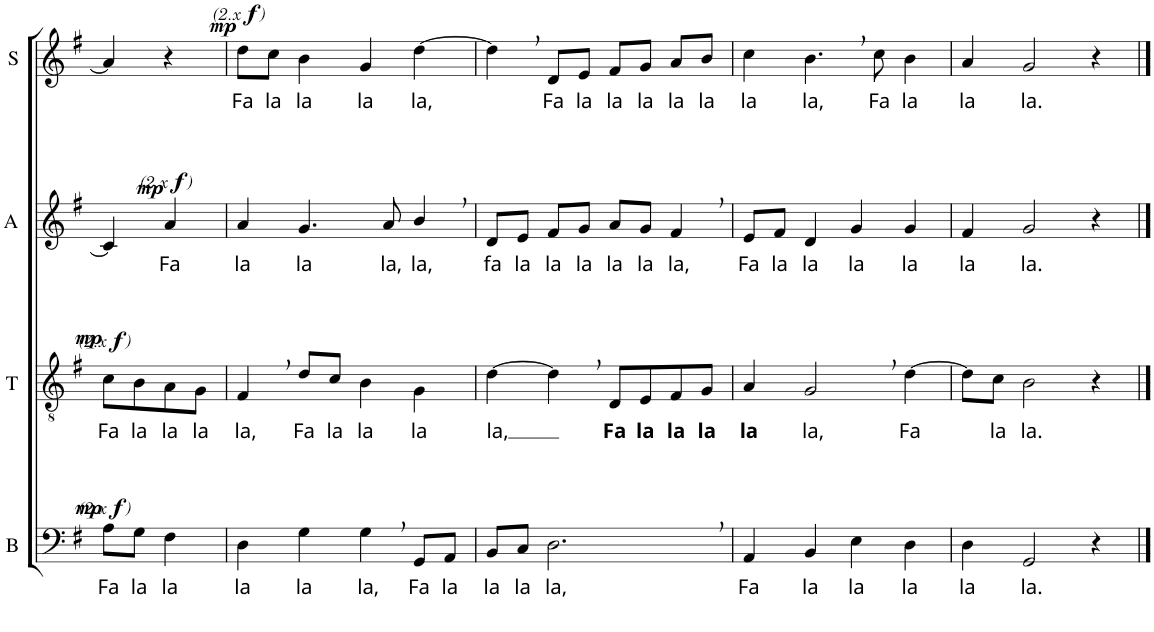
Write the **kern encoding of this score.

**kern	**text	**dynam	**kern	**text	**dynam	**kern	**text	**dynam	**kern	**text	**dynam
*part4	*part4	*part4	*part3	*part3	*part3	*part2	*part2	*part2	*part1	*part1	*part1
*staff4	*staff4	*staff4	*staff3	*staff3	*staff3	*staff2	*staff2	*staff2	*staff1	*staff1	*staff1
*I"B	*	*	*I"T	*	*	*I"A	*	*	*I"S	*	*
*I'B	*	*	*I'T	*	*	*I'A	*	*	*I'S	*	*
!!LO:PB:g=z
*clefF4	*	*	*clefGv2	*	*	*clefG2	*	*	*clefG2	*	*
*Trd4c7	*	*	*	*	*	*Trd1c2	*	*	*	*	*
*k[f#]	*	*	*k[f#]	*	*	*k[f#]	*	*	*k[f#]	*	*
*M2/2	*	*	*M2/2	*	*	*M2/2	*	*	*M2/2	*	*
*met(c|)	*	*	*met(c|)	*	*	*met(c|)	*	*	*met(c|)	*	*
=13	=13	=13	=13	=13	=13	=13	=13	=13	=13	=13	=13
!	!LO:LY:b	!LO:DY:a	!	!LO:LY:b	!	!	!	!	!	!	!
!	!	!LO:DY:n=1:a	!	!	!	!	!	!	!	!	!
!	!	!LO:DY:n=2:a	!	!	!	!	!	!	!	!	!
!	!	!LO:DY:n=3:a	!	!	!LO:DY:a	!	!	!	!	!	!
!	!	!	!	!	!LO:DY:n=1:a	!	!	!	!	!	!
!	!	!	!	!	!LO:DY:n=2:a	!	!	!	!	!	!
!	!	!	!	!	!LO:DY:n=3:a	!	!	!	!	!	!
8A\L	Fa	other-dynamics f other-dynamics mp	8c\L	Fa	mp other-dynamics f other-dynamics	4c#/]	.	.	4a/]	.	.
!	!LO:LY:b	!	!	!LO:LY:b	!	!	!	!	!	!	!
8G\J	la	.	8B\	la	.	.	.	.	.	.	.
!	!LO:LY:b	!	!	!LO:LY:b	!	!	!LO:LY:b	!LO:DY:a	!	!	!
!	!	!	!	!	!	!	!	!LO:DY:n=1:a	!	!	!
!	!	!	!	!	!	!	!	!LO:DY:n=2:a	!	!	!
!	!	!	!	!	!	!	!	!LO:DY:n=3:a	!	!	!
4F#\	la	.	8A\	la	.	4a/	Fa	mp other-dynamics f other-dynamics	4r	.	.
!	!	!	!	!LO:LY:b	!	!	!	!	!	!	!
.	.	.	8G\J	la	.	.	.	.	.	.	.
=14	=14	=14	=14	=14	=14	=14	=14	=14	=14	=14	=14
!	!LO:LY:b	!	!	!LO:LY:b	!	!	!LO:LY:b	!	!	!LO:LY:b	!LO:DY:a
!	!	!	!	!	!	!	!	!	!	!	!LO:DY:n=1:a
!	!	!	!	!	!	!	!	!	!	!	!LO:DY:n=2:a
!	!	!	!	!	!	!	!	!	!	!	!LO:DY:n=3:a
4D\	la	.	4F#,/	la,	.	4a/	la	.	8dd\L	Fa	mp other-dynamics f other-dynamics
!	!	!	!	!	!	!	!	!	!	!LO:LY:b	!
.	.	.	.	.	.	.	.	.	8cc\J	la	.
!	!LO:LY:b	!	!	!LO:LY:b	!	!	!LO:LY:b	!	!	!LO:LY:b	!
4G\	la	.	8d/L	Fa	.	4.g/	la	.	4b\	la	.
!	!	!	!	!LO:LY:b	!	!	!	!	!	!	!
.	.	.	8c/J	la	.	.	.	.	.	.	.
!	!LO:LY:b	!	!	!LO:LY:b	!	!	!	!	!	!LO:LY:b	!
4G,\	la,	.	4B\	la	.	.	.	.	4g/	la	.
!	!	!	!	!	!	!	!LO:LY:b	!	!	!	!
.	.	.	.	.	.	8a/	la,	.	.	.	.
!	!LO:LY:b	!	!	!LO:LY:b	!	!	!LO:LY:b	!	!	!LO:LY:b	!
8GG/L	Fa	.	4G\	la	.	4b,/	la,	.	[4dd\	la,	.
!	!LO:LY:b	!	!	!	!	!	!	!	!	!	!
8AA/J	la	.	.	.	.	.	.	.	.	.	.
=15	=15	=15	=15	=15	=15	=15	=15	=15	=15	=15	=15
!	!LO:LY:b	!	!	!LO:LY:b	!	!	!LO:LY:b	!	!	!	!
8BB/L	la	.	[4d\	la,	.	8d/L	fa	.	4dd,\]	.	.
!	!LO:LY:b	!	!	!	!	!	!LO:LY:b	!	!	!	!
8C/J	la	.	.	.	.	8e/J	la	.	.	.	.
!	!LO:LY:b	!	!	!	!	!	!LO:LY:b	!	!	!LO:LY:b	!
2.D,\	la,	.	4d,\]	.	.	8f#/L	la	.	8d/L	Fa	.
!	!	!	!	!	!	!	!LO:LY:b	!	!	!LO:LY:b	!
.	.	.	.	.	.	8g/J	la	.	8e/J	la	.
!	!	!	!	!LO:LY:b	!	!	!LO:LY:b	!	!	!LO:LY:b	!
.	.	.	8D/L	Fa	.	8a/L	la	.	8f#/L	la	.
!	!	!	!	!LO:LY:b	!	!	!LO:LY:b	!	!	!LO:LY:b	!
.	.	.	8E/	la	.	8g/J	la	.	8g/J	la	.
!	!	!	!	!LO:LY:b	!	!	!LO:LY:b	!	!	!LO:LY:b	!
.	.	.	8F#/	la	.	4f#,/	la,	.	8a/L	la	.
!	!	!	!	!LO:LY:b	!	!	!	!	!	!LO:LY:b	!
.	.	.	8G/J	la	.	.	.	.	8b/J	la	.
=16	=16	=16	=16	=16	=16	=16	=16	=16	=16	=16	=16
!	!LO:LY:b	!	!	!LO:LY:b	!	!	!LO:LY:b	!	!	!LO:LY:b	!
4AA/	Fa	.	4A/	la	.	8e/L	Fa	.	4cc\	la	.
!	!	!	!	!	!	!	!LO:LY:b	!	!	!	!
.	.	.	.	.	.	8f#/J	la	.	.	.	.
!	!LO:LY:b	!	!	!LO:LY:b	!	!	!LO:LY:b	!	!	!LO:LY:b	!
4BB/	la	.	2G,/	la,	.	4d/	la	.	4.b,\	la,	.
!	!LO:LY:b	!	!	!	!	!	!LO:LY:b	!	!	!	!
4E\	la	.	.	.	.	4g/	la	.	.	.	.
!	!	!	!	!	!	!	!	!	!	!LO:LY:b	!
.	.	.	.	.	.	.	.	.	8cc\	Fa	.
!	!LO:LY:b	!	!	!LO:LY:b	!	!	!LO:LY:b	!	!	!LO:LY:b	!
4D\	la	.	[4d\	Fa	.	4g/	la	.	4b\	la	.
=17	=17	=17	=17	=17	=17	=17	=17	=17	=17	=17	=17
!	!LO:LY:b	!	!	!	!	!	!LO:LY:b	!	!	!LO:LY:b	!
4D\	la	.	8d\L]	.	.	4f#/	la	.	4a/	la	.
!	!	!	!	!LO:LY:b	!	!	!	!	!	!	!
.	.	.	8c\J	la	.	.	.	.	.	.	.
!	!LO:LY:b	!	!	!LO:LY:b	!	!	!LO:LY:b	!	!	!LO:LY:b	!
2GG/	la.	.	2B\	la.	.	2g/	la.	.	2g/	la.	.
4r	.	.	4r	.	.	4r	.	.	4r	.	.
==	==	==	==	==	==	==	==	==	==	==	==
*-	*-	*-	*-	*-	*-	*-	*-	*-	*-	*-	*-
